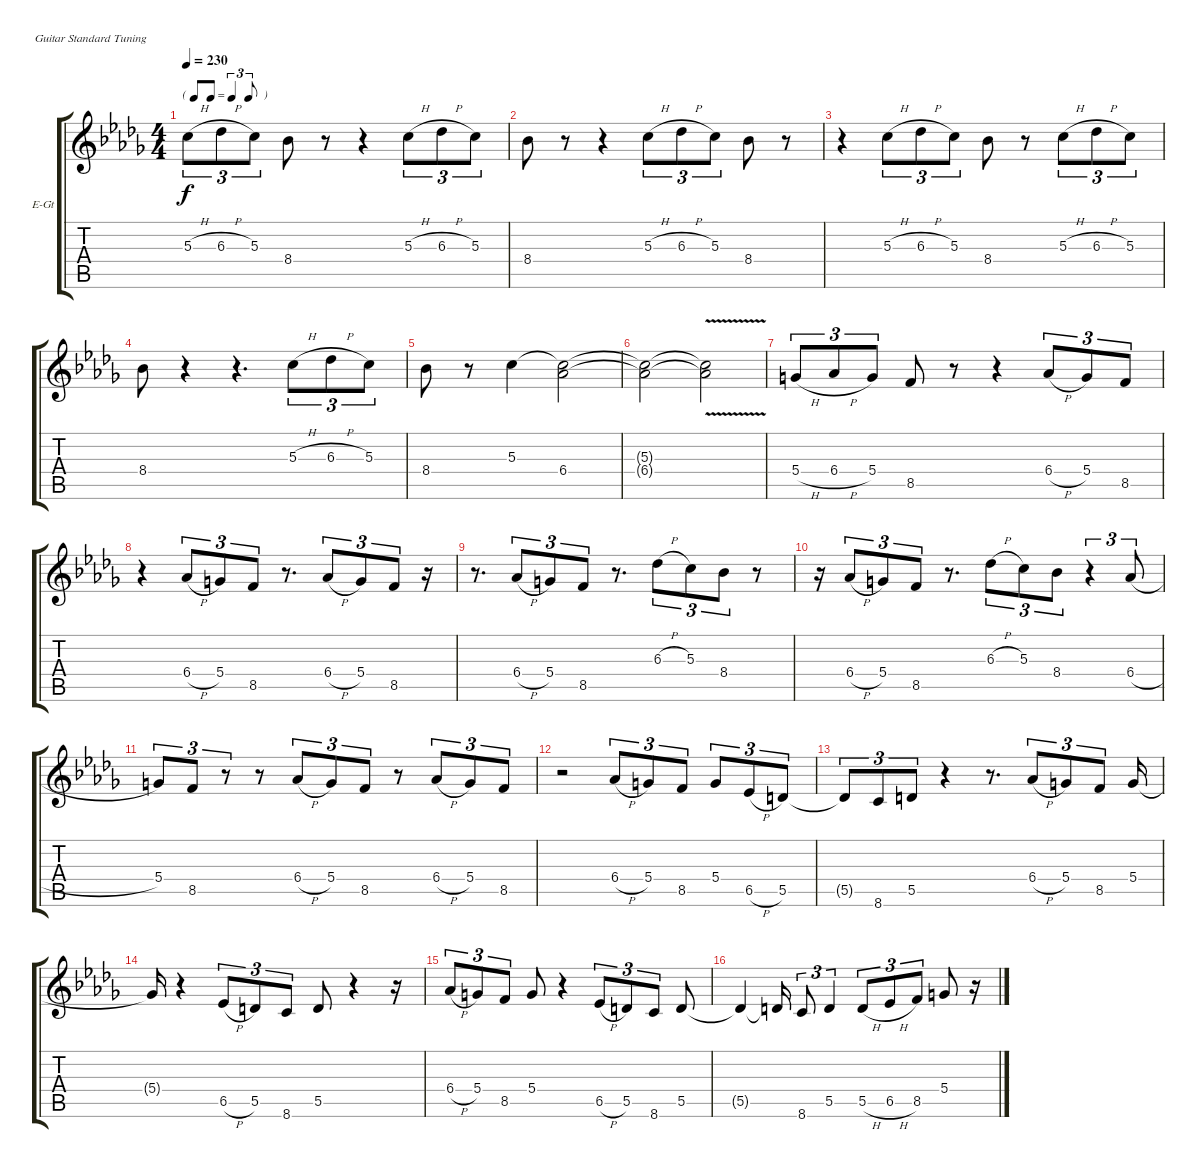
\defaultSystemsLayout 4
\bracketExtendMode groupsimilarinstruments
\firstSystemTrackNameOrientation horizontal
\otherSystemsTrackNameOrientation horizontal
\track ("Electric Guitar" "E-Gt") {multiBarRest instrument overdrivenguitar}
\staff {score tabs}
\tuning (E4 B3 G3 D3 A2 E2)
\ts (4 4)
\tf triplet8th
\tempo 230
\clef g2
\ks bbminor
5.3{h}.8{tu (3 2) dy f} 6.3{h}.8{tu (3 2)} 5.3.8{tu (3 2)} 8.4.8 r.8 r.4 5.3{h}.8{tu (3 2)} 6.3{h}.8{tu (3 2)} 5.3.8{tu (3 2)} |
8.4.8 r.8 r.4 5.3{h}.8{tu (3 2)} 6.3{h}.8{tu (3 2)} 5.3.8{tu (3 2)} 8.4.8 r.8 |
r.4 5.3{h}.8{tu (3 2)} 6.3{h}.8{tu (3 2)} 5.3.8{tu (3 2)} 8.4.8 r.8 5.3{h}.8{tu (3 2)} 6.3{h}.8{tu (3 2)} 5.3.8{tu (3 2)} |
8.4.8 r.4 r.4{d} 5.3{h}.8{tu (3 2)} 6.3{h}.8{tu (3 2)} 5.3.8{tu (3 2)} |
8.4.8 r.8 5.3.4 (5.3{t} 6.4).2 |
(6.4{t} 5.3{t}).2 (6.4{v t} 5.3{t}).2 |
5.4{h}.8{tu (3 2)} 6.4{h}.8{tu (3 2)} 5.4.8{tu (3 2)} 8.5.8 r.8 r.4 6.4{h}.8{tu (3 2)} 5.4.8{tu (3 2)} 8.5.8{tu (3 2)} |
r.4 6.4{h}.8{tu (3 2)} 5.4.8{tu (3 2)} 8.5.8{tu (3 2)} r.8{d} 6.4{h}.8{tu (3 2)} 5.4.8{tu (3 2)} 8.5.8{tu (3 2)} r.16 |
r.8{d} 6.4{h}.8{tu (3 2)} 5.4.8{tu (3 2)} 8.5.8{tu (3 2)} r.8{d} 6.3{h}.8{tu (3 2)} 5.3.8{tu (3 2)} 8.4.8{tu (3 2)} r.8 |
r.16 6.4{h}.8{tu (3 2)} 5.4.8{tu (3 2)} 8.5.8{tu (3 2)} r.8{d} 6.3{h}.8{tu (3 2)} 5.3.8{tu (3 2)} 8.4.8{tu (3 2)} r.4{tu (3 2)} 6.4{h}.8{tu (3 2)} |
5.4.8{tu (3 2)} 8.5.8{tu (3 2)} r.8{tu (3 2)} r.8 6.4{h}.8{tu (3 2)} 5.4.8{tu (3 2)} 8.5.8{tu (3 2)} r.8 6.4{h}.8{tu (3 2)} 5.4.8{tu (3 2)} 8.5.8{tu (3 2)} |
r.2 6.4{h}.8{tu (3 2)} 5.4.8{tu (3 2)} 8.5.8{tu (3 2)} 5.4.8{tu (3 2)} 6.5{h}.8{tu (3 2)} 5.5.8{tu (3 2)} |
5.5{t}.8{tu (3 2)} 8.6.8{tu (3 2)} 5.5.8{tu (3 2)} r.4 r.8{d} 6.4{h}.8{tu (3 2)} 5.4.8{tu (3 2)} 8.5.8{tu (3 2)} 5.4.16 |
5.4{t}.16 r.4 6.5{h}.8{tu (3 2)} 5.5.8{tu (3 2)} 8.6.8{tu (3 2)} 5.5.8 r.4 r.16 |
6.4{h}.8{tu (3 2)} 5.4.8{tu (3 2)} 8.5.8{tu (3 2)} 5.4.8 r.4 6.5{h}.8{tu (3 2)} 5.5.8{tu (3 2)} 8.6.8{tu (3 2)} 5.5.8 |
5.5{t}.4 5.5{t}.16 8.6.8{tu (3 2)} 5.5.4{tu (3 2)} 5.5{h}.8{tu (3 2)} 6.5{h}.8{tu (3 2)} 8.5.8{tu (3 2)} 5.4.8 r.16
